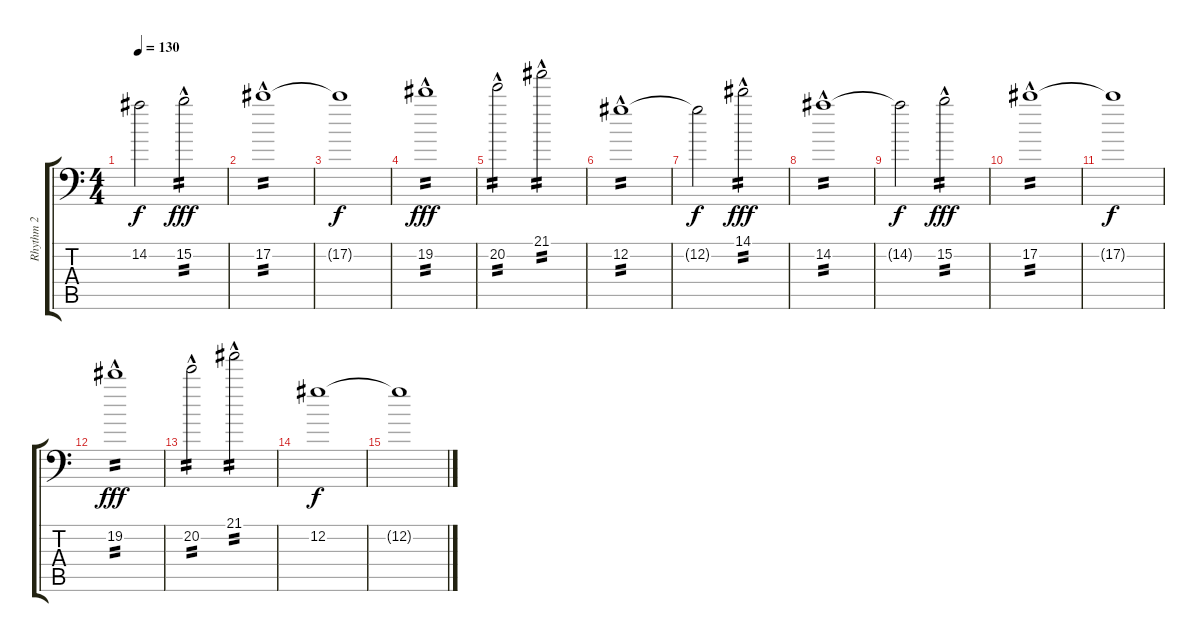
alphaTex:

\track ("Rhythm 2" "Rhythm 2") {instrument distortionguitar}
\staff {score tabs}
\tuning (Db4 Ab3 E3 B2 Gb2 Ab1) {hide}
\ts (4 4)
\tempo 130
\clef f4
\ks c
14.2{t}.2{dy f} 15.2{hac}.2{tp 2 dy fff} |
17.2{hac}.1{tp 2} |
17.2{t}.1{dy f} |
19.2{hac}.1{tp 2 dy fff} |
20.2{hac}.2{tp 2} 21.1{hac}.2{tp 2} |
12.2{hac}.1{tp 2} |
12.2{t}.2{dy f} 14.1{hac}.2{tp 2 dy fff} |
14.2{hac}.1{tp 2} |
14.2{t}.2{dy f} 15.2{hac}.2{tp 2 dy fff} |
17.2{hac}.1{tp 2} |
17.2{t}.1{dy f} |
19.2{hac}.1{tp 2 dy fff} |
20.2{hac}.2{tp 2} 21.1{hac}.2{tp 2} |
12.2.1{dy f} |
12.2{t}.1
